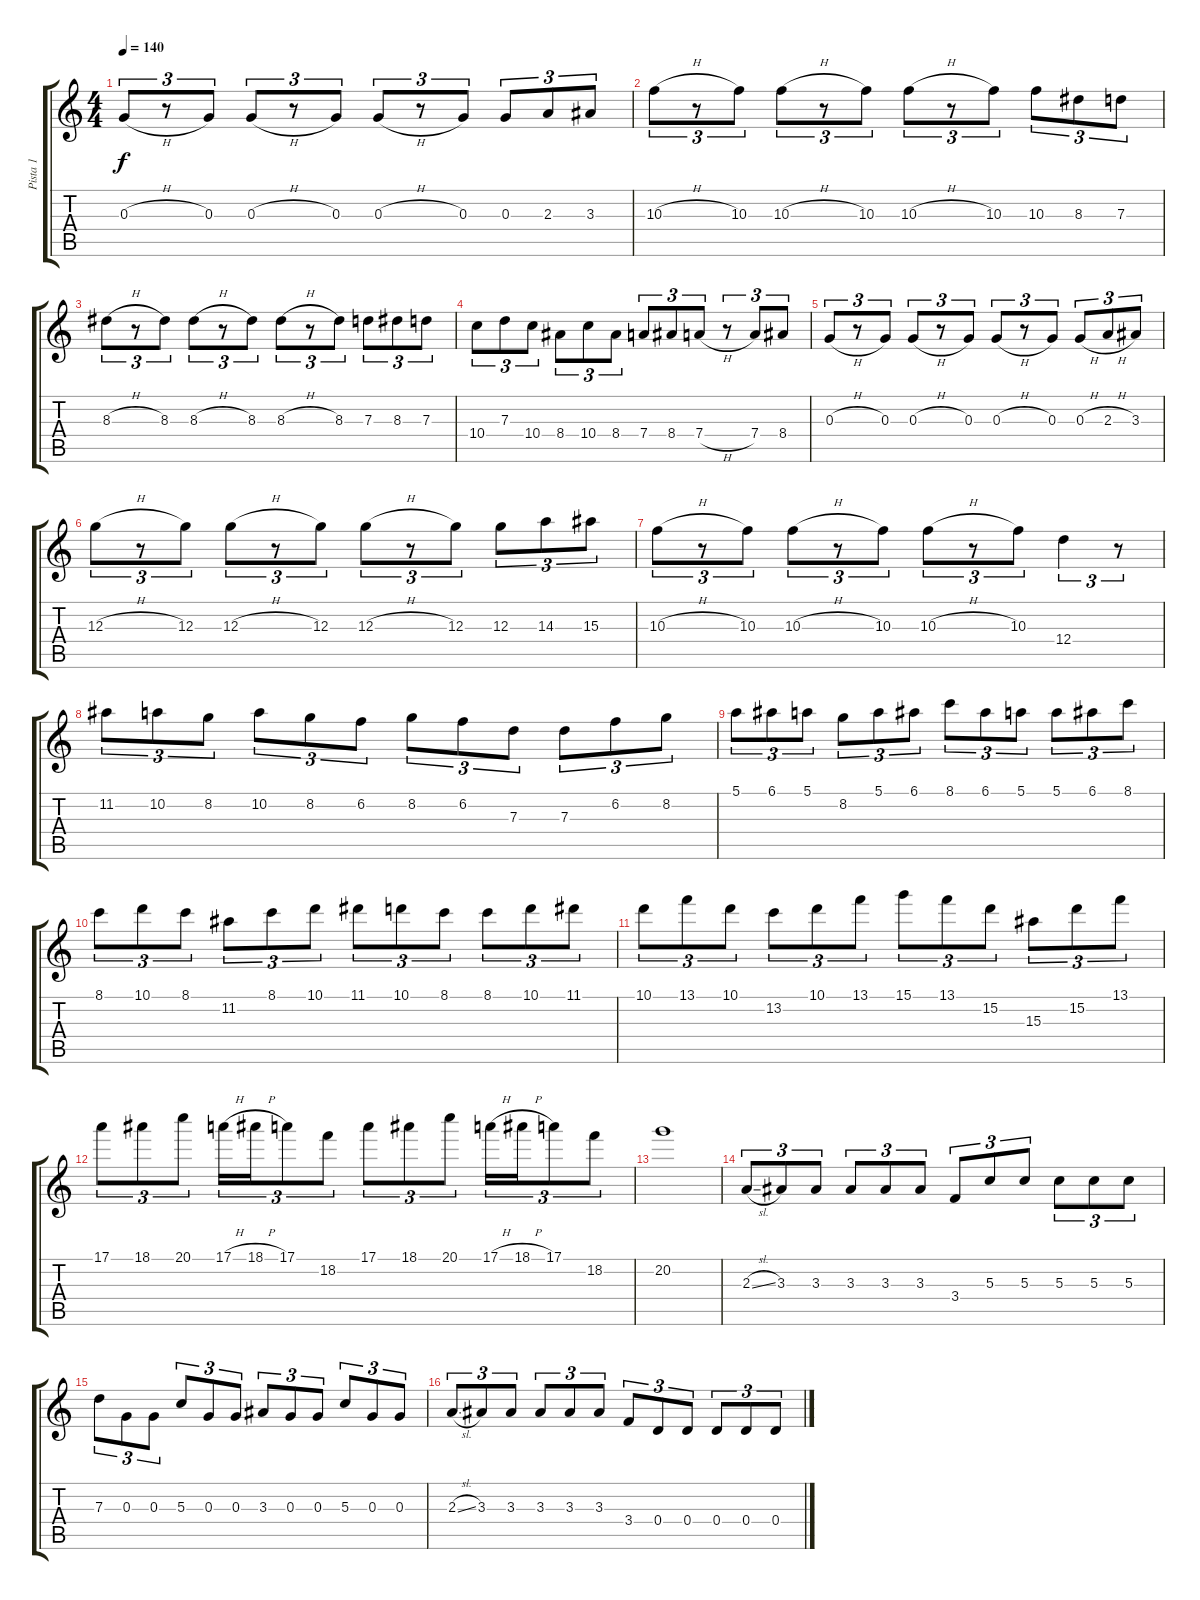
\track ("Pista 1" "Pista 1") {instrument acousticguitarsteel}
\staff {score tabs}
\tuning (E4 B3 G3 D3 A2 E2) {hide}
\ts (4 4)
\tempo 140
\clef g2
\ks c
0.3{h}.8{tu (3 2) dy f} r.8{tu (3 2)} 0.3.8{tu (3 2)} 0.3{h}.8{tu (3 2)} r.8{tu (3 2)} 0.3.8{tu (3 2)} 0.3{h}.8{tu (3 2)} r.8{tu (3 2)} 0.3.8{tu (3 2)} 0.3.8{tu (3 2)} 2.3.8{tu (3 2)} 3.3.8{tu (3 2)} |
10.3{h}.8{tu (3 2)} r.8{tu (3 2)} 10.3.8{tu (3 2)} 10.3{h}.8{tu (3 2)} r.8{tu (3 2)} 10.3.8{tu (3 2)} 10.3{h}.8{tu (3 2)} r.8{tu (3 2)} 10.3.8{tu (3 2)} 10.3.8{tu (3 2)} 8.3.8{tu (3 2)} 7.3.8{tu (3 2)} |
8.3{h}.8{tu (3 2)} r.8{tu (3 2)} 8.3.8{tu (3 2)} 8.3{h}.8{tu (3 2)} r.8{tu (3 2)} 8.3.8{tu (3 2)} 8.3{h}.8{tu (3 2)} r.8{tu (3 2)} 8.3.8{tu (3 2)} 7.3.8{tu (3 2)} 8.3.8{tu (3 2)} 7.3.8{tu (3 2)} |
10.4.8{tu (3 2)} 7.3.8{tu (3 2)} 10.4.8{tu (3 2)} 8.4.8{tu (3 2)} 10.4.8{tu (3 2)} 8.4.8{tu (3 2)} 7.4.8{tu (3 2)} 8.4.8{tu (3 2)} 7.4{h}.8{tu (3 2)} r.8{tu (3 2)} 7.4.8{tu (3 2)} 8.4.8{tu (3 2)} |
0.3{h}.8{tu (3 2)} r.8{tu (3 2)} 0.3.8{tu (3 2)} 0.3{h}.8{tu (3 2)} r.8{tu (3 2)} 0.3.8{tu (3 2)} 0.3{h}.8{tu (3 2)} r.8{tu (3 2)} 0.3.8{tu (3 2)} 0.3{h}.8{tu (3 2)} 2.3{h}.8{tu (3 2)} 3.3.8{tu (3 2)} |
12.3{h}.8{tu (3 2)} r.8{tu (3 2)} 12.3.8{tu (3 2)} 12.3{h}.8{tu (3 2)} r.8{tu (3 2)} 12.3.8{tu (3 2)} 12.3{h}.8{tu (3 2)} r.8{tu (3 2)} 12.3.8{tu (3 2)} 12.3.8{tu (3 2)} 14.3.8{tu (3 2)} 15.3.8{tu (3 2)} |
10.3{h}.8{tu (3 2)} r.8{tu (3 2)} 10.3.8{tu (3 2)} 10.3{h}.8{tu (3 2)} r.8{tu (3 2)} 10.3.8{tu (3 2)} 10.3{h}.8{tu (3 2)} r.8{tu (3 2)} 10.3.8{tu (3 2)} 12.4.4{tu (3 2)} r.8{tu (3 2)} |
11.2.8{tu (3 2)} 10.2.8{tu (3 2)} 8.2.8{tu (3 2)} 10.2.8{tu (3 2)} 8.2.8{tu (3 2)} 6.2.8{tu (3 2)} 8.2.8{tu (3 2)} 6.2.8{tu (3 2)} 7.3.8{tu (3 2)} 7.3.8{tu (3 2)} 6.2.8{tu (3 2)} 8.2.8{tu (3 2)} |
5.1.8{tu (3 2)} 6.1.8{tu (3 2)} 5.1.8{tu (3 2)} 8.2.8{tu (3 2)} 5.1.8{tu (3 2)} 6.1.8{tu (3 2)} 8.1.8{tu (3 2)} 6.1.8{tu (3 2)} 5.1.8{tu (3 2)} 5.1.8{tu (3 2)} 6.1.8{tu (3 2)} 8.1.8{tu (3 2)} |
8.1.8{tu (3 2)} 10.1.8{tu (3 2)} 8.1.8{tu (3 2)} 11.2.8{tu (3 2)} 8.1.8{tu (3 2)} 10.1.8{tu (3 2)} 11.1.8{tu (3 2)} 10.1.8{tu (3 2)} 8.1.8{tu (3 2)} 8.1.8{tu (3 2)} 10.1.8{tu (3 2)} 11.1.8{tu (3 2)} |
10.1.8{tu (3 2)} 13.1.8{tu (3 2)} 10.1.8{tu (3 2)} 13.2.8{tu (3 2)} 10.1.8{tu (3 2)} 13.1.8{tu (3 2)} 15.1.8{tu (3 2)} 13.1.8{tu (3 2)} 15.2.8{tu (3 2)} 15.3.8{tu (3 2)} 15.2.8{tu (3 2)} 13.1.8{tu (3 2)} |
17.1.8{tu (3 2)} 18.1.8{tu (3 2)} 20.1.8{tu (3 2)} 17.1{h}.16{tu (3 2)} 18.1{h}.16{tu (3 2)} 17.1.8{tu (3 2)} 18.2.8{tu (3 2)} 17.1.8{tu (3 2)} 18.1.8{tu (3 2)} 20.1.8{tu (3 2)} 17.1{h}.16{tu (3 2)} 18.1{h}.16{tu (3 2)} 17.1.8{tu (3 2)} 18.2.8{tu (3 2)} |
20.2.1 |
2.3{sl}.8{tu (3 2)} 3.3.8{tu (3 2)} 3.3.8{tu (3 2)} 3.3.8{tu (3 2)} 3.3.8{tu (3 2)} 3.3.8{tu (3 2)} 3.4.8{tu (3 2)} 5.3.8{tu (3 2)} 5.3.8{tu (3 2)} 5.3.8{tu (3 2)} 5.3.8{tu (3 2)} 5.3.8{tu (3 2)} |
7.3.8{tu (3 2)} 0.3.8{tu (3 2)} 0.3.8{tu (3 2)} 5.3.8{tu (3 2)} 0.3.8{tu (3 2)} 0.3.8{tu (3 2)} 3.3.8{tu (3 2)} 0.3.8{tu (3 2)} 0.3.8{tu (3 2)} 5.3.8{tu (3 2)} 0.3.8{tu (3 2)} 0.3.8{tu (3 2)} |
2.3{sl}.8{tu (3 2)} 3.3.8{tu (3 2)} 3.3.8{tu (3 2)} 3.3.8{tu (3 2)} 3.3.8{tu (3 2)} 3.3.8{tu (3 2)} 3.4.8{tu (3 2)} 0.4.8{tu (3 2)} 0.4.8{tu (3 2)} 0.4.8{tu (3 2)} 0.4.8{tu (3 2)} 0.4.8{tu (3 2)}
